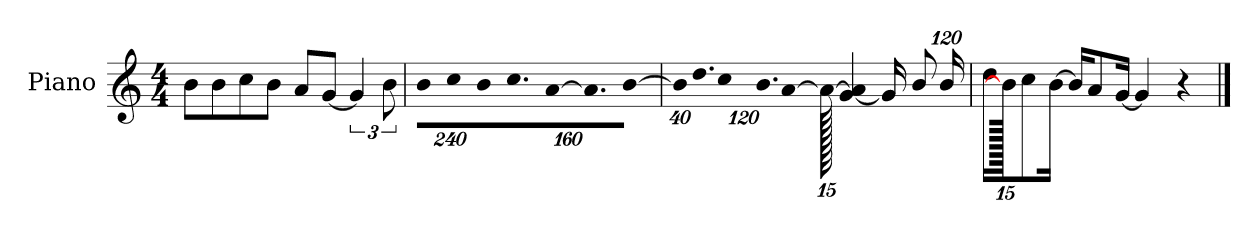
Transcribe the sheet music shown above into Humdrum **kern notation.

**kern
*part1
*staff1
*I"Piano
*I'P-no
*clefG2
*k[]
*M4/4
*MM90
=1
8b\L
8b\
8cc\
8b\J
8a/L
[8g/J
6g/]
12b\
=2
*Xbrackettup
!LO:N:vis=8
960%137b\L
!LO:N:vis=8
960%137cc\
!LO:N:vis=8
960%137b\
!LO:N:vis=8.
640%137cc\
!LO:N:vis=16
[1920%137a\K
!LO:N:vis=8.
640%137a\]
!LO:N:vis=16
[1920%137b\Jk
=3
!LO:N:vis=32
640%23b\KLL]
!LO:N:vis=16.
960%103dd\J
!LO:N:vis=8
960%137cc\
!LO:N:vis=16.
960%103b\L
[384%41a\J
1920a\_
[4g/ 4a/]
16g/KL]
8b/
[1920%119b/Jk
=4
16dd\KL
1920b/]
8cc\
[16b\Jk
16b/KL]
8a/
[16g/Jk
4g/]
4r
==
*-
